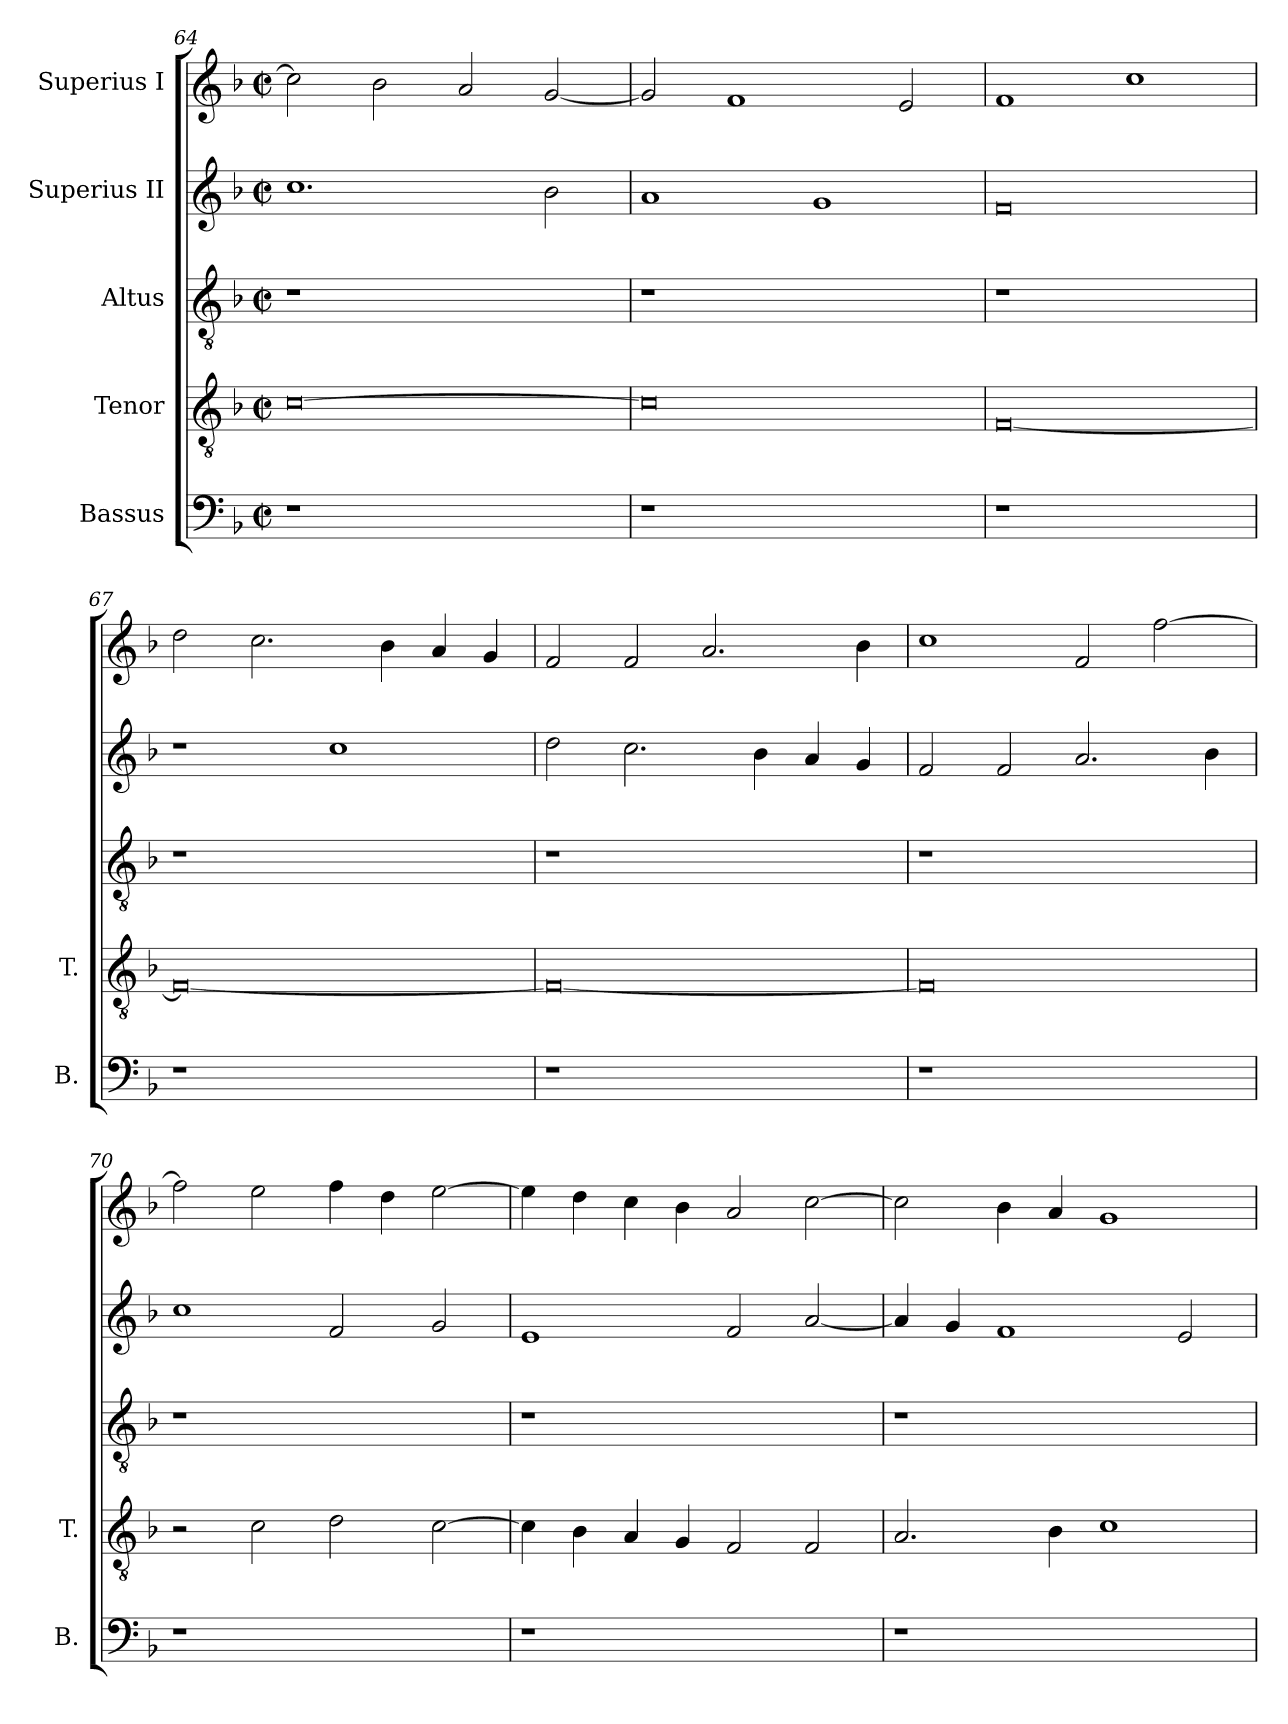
**kern	**kern	**kern	**kern	**kern
*part5	*part4	*part3	*part2	*part1
*staff5	*staff4	*staff3	*staff2	*staff1
*I"Bassus	*I"Tenor	*I"Altus	*I"Superius II	*I"Superius I
*I'B.	*I'T.	*	*	*
*clefF4	*clefGv2	*clefGv2	*clefG2	*clefG2
*	*ITrd7c12	*ITrd7c12	*	*
*k[b-]	*k[b-]	*k[b-]	*k[b-]	*k[b-]
*F:	*F:	*F:	*F:	*F:
*M2/2	*M2/2	*M2/2	*M2/2	*M2/2
*met(c|)	*met(c|)	*met(c|)	*met(c|)	*met(c|)
=64	=64	=64	=64	=64
!LO:N:vis=1	!	!LO:N:vis=1	!	!
1r	[>0Ci	1r	1.cci	2cci\]
.	.	.	.	2b-i\
1ryy	.	1ryy	.	2ai/
.	.	.	2b-i\	[<2gi/
=65	=65	=65	=65	=65
!LO:N:vis=1	!	!LO:N:vis=1	!	!
1r	0Ci]	1r	1ai	2gi/]
.	.	.	.	1fi
1ryy	.	1ryy	1gi	.
.	.	.	.	2ei/
=66	=66	=66	=66	=66
!LO:N:vis=1	!	!LO:N:vis=1	!	!
1r	[<0FFi	1r	0fi	1fi
1ryy	.	1ryy	.	1cci
=67	=67	=67	=67	=67
!LO:N:vis=1	!	!LO:N:vis=1	!	!
1r	0FFi_<	1r	1r	2ddi\
.	.	.	.	2.cci\
1ryy	.	1ryy	1cci	.
.	.	.	.	4b-i\
.	.	.	.	4ai/
.	.	.	.	4gi/
!!LO:PB:g=z
=68	=68	=68	=68	=68
!LO:N:vis=1	!	!LO:N:vis=1	!	!
1r	0FFi_<	1r	2ddi\	2fi/
.	.	.	2.cci\	2fi/
1ryy	.	1ryy	.	2.ai/
.	.	.	4b-i\	.
.	.	.	4ai/	.
.	.	.	4gi/	4b-i\
=69	=69	=69	=69	=69
!LO:N:vis=1	!	!LO:N:vis=1	!	!
1r	0FFi]	1r	2fi/	1cci
.	.	.	2fi/	.
1ryy	.	1ryy	2.ai/	2fi/
.	.	.	.	[>2ffi\
.	.	.	4b-i\	.
=70	=70	=70	=70	=70
!LO:N:vis=1	!	!LO:N:vis=1	!	!
1r	2r	1r	1cci	2ffi\]
.	2Ci\	.	.	2eei\
1ryy	2Di\	1ryy	2fi/	4ffi\
.	.	.	.	4ddi\
.	[>2Ci\	.	2gi/	[>2eei\
=71	=71	=71	=71	=71
!LO:N:vis=1	!	!LO:N:vis=1	!	!
1r	4Ci\]	1r	1ei	4eei\]
.	4BB-i\	.	.	4ddi\
.	4AAi/	.	.	4cci\
.	4GGi/	.	.	4b-i\
1ryy	2FFi/	1ryy	2fi/	2ai/
.	2FFi/	.	[<2ai/	[>2cci\
=72	=72	=72	=72	=72
!LO:N:vis=1	!	!LO:N:vis=1	!	!
1r	2.AAi/	1r	4ai/]	2cci\]
.	.	.	4gi/	.
.	.	.	1fi	4b-i\
.	4BB-i\	.	.	4ai/
1ryy	1Ci	1ryy	.	1gi
.	.	.	2ei/	.
=	=	=	=	=
*-	*-	*-	*-	*-
